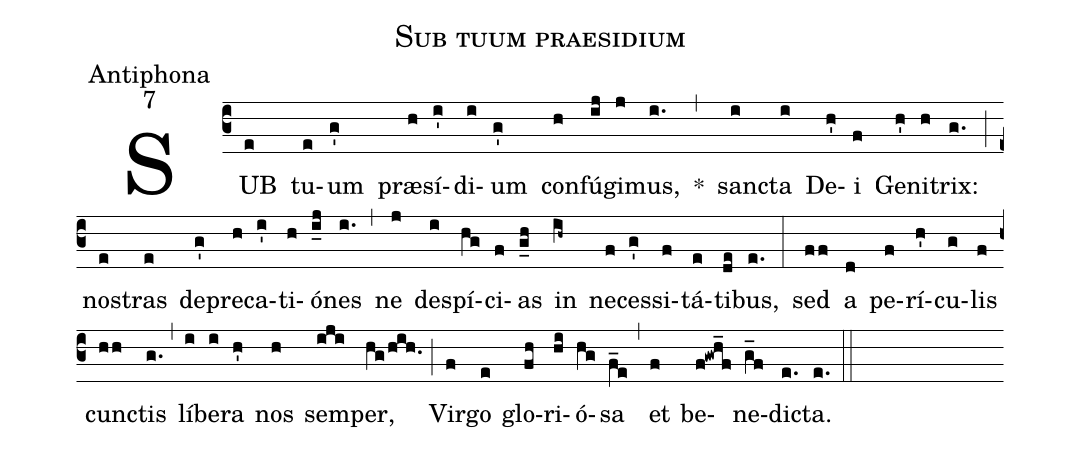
name:Sub tuum praesidium;
office-part:Antiphona;
mode:7;
%%
(c3)SUB(e) tu(e)um(g') præ(h)sí(i')di(i)um(g') con(h)fú(ij)gi(j)mus,(i.) *(,) san(i)cta(i) De(h')i(f) Ge(h')ni(h)trix:(g.) (;) nos(e)tras(e) de(g')pre(h)ca(i')ti(h)ó(i_j)nes(i.) (,) ne(j) des(i)pí(hg)ci(f)as(g_h) in(ih~) ne(f)ces(g')si(f)tá(e)ti(de)bus,(e.) (:) sed(ff) a(d) pe(f)rí(h')cu(g)lis(f) cun(hh)ctis(g.) (,) lí(i)be(i)ra(h') nos(h) sem(iji)per,(hg/hih.) (;) Vir(f)go(e) glo(fh)ri(hi)ó(hg)sa(f_e) (,) et(f) be(f!gwh_f)ne(g_f)dic(e.)ta.(e.) (::)
